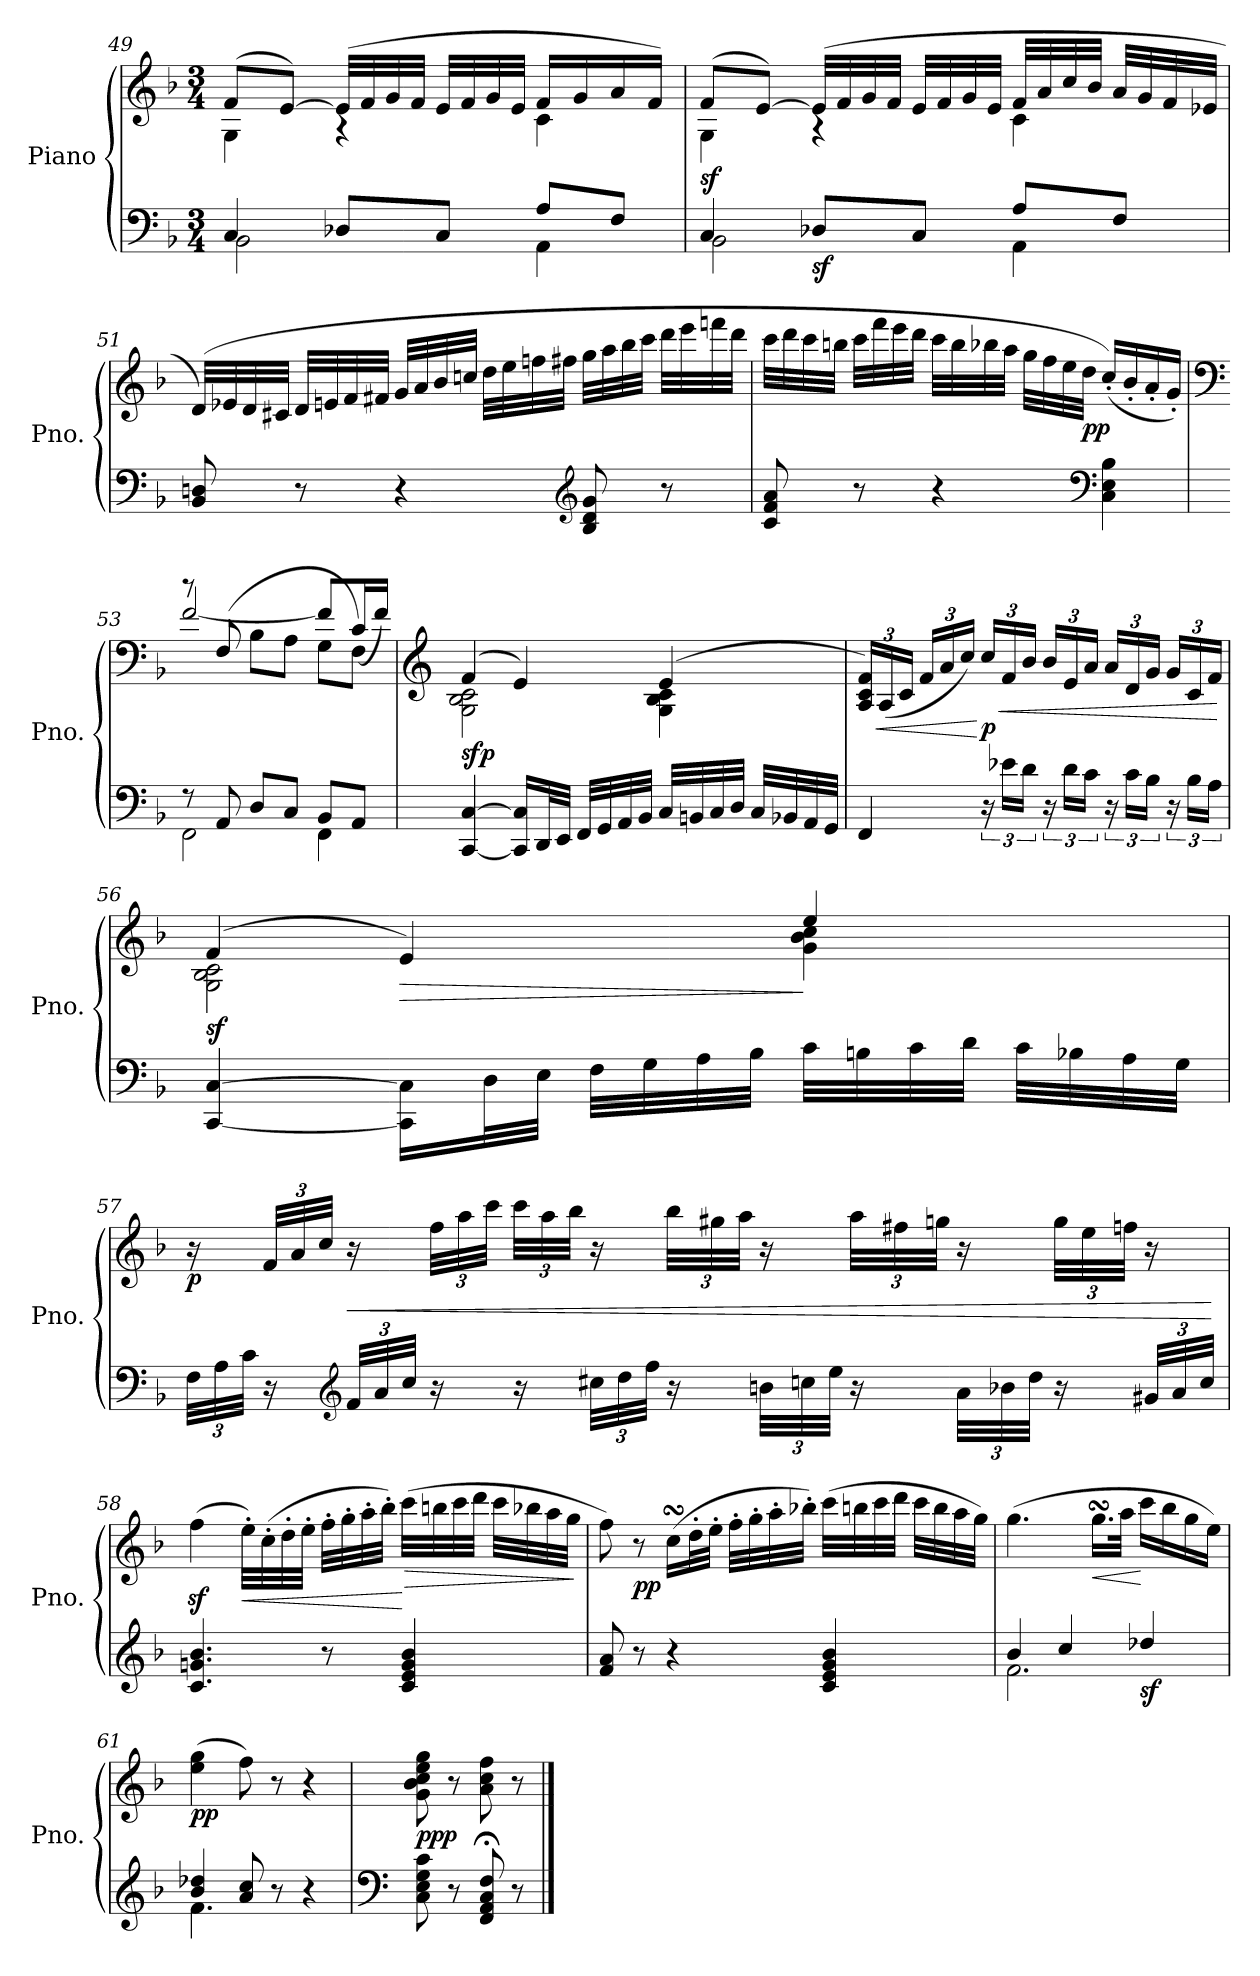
**kern	**kern	**dynam
*part1	*part1	*part1
*staff2	*staff1	*staff1/2
*I"Piano	*	*
*I'Pno.	*	*
*clefF4	*clefG2	*
*k[b-]	*k[b-]	*
*F:	*F:	*
*M3/4	*M3/4	*
=49	=49	=49
*^	*^	*
!	!	!	!	!LO:DY:b=2
!	!	!	!	!LO:DY:n=1:b
4C/	2BB-\	(>8f/L	4G\	sf sf
.	.	[8e/J)	.	.
8D-X/L	.	(>32e/LLL]	4rA	.
.	.	32f/	.	.
.	.	32g/	.	.
.	.	32f/JJJ	.	.
8C/J	.	32e/LLL	.	.
.	.	32f/	.	.
.	.	32g/	.	.
.	.	32e/JJJ	.	.
8A/L	4AA\	16f/LL	4c\	.
.	.	16g/	.	.
8F/J	.	16a/	.	.
.	.	16f/JJ)	.	.
=50	=50	=50	=50	=50
!	!	!	!	!LO:DY:b
4C/	2BB-\	(>8f/L	4G\	sf
.	.	[8e/J)	.	.
!	!	!	!	!LO:DY:b=2
8D-X/L	.	(>32e/LLL]	4rA	sf
.	.	32f/	.	.
.	.	32g/	.	.
.	.	32f/JJJ	.	.
8C/J	.	32e/LLL	.	.
.	.	32f/	.	.
.	.	32g/	.	.
.	.	32e/JJJ	.	.
8A/L	4AA\	32f/LLL	4c\	.
.	.	32a/	.	.
.	.	32cc/	.	.
.	.	32b-/JJJ	.	.
8F/J	.	32a/LLL	.	.
.	.	32g/	.	.
.	.	32f/	.	.
.	.	32e-X/JJJ	.	.
*v	*v	*	*	*
*	*v	*v	*
!!LO:LB:g=z
=51	=51	=51
8BB-/ 8Dn/	(>32d/LLL)	.
.	32e-X/	.
.	32d/	.
.	32c#X/JJJ	.
8r	32d/LLL	.
.	32en/	.
.	32f/	.
.	32f#X/JJJ	.
4r	32g/LLL	.
.	32a/	.
.	32b-/	.
.	32ccn/JJJ	.
.	32dd\LLL	.
.	32ee\	.
.	32ffn\	.
.	32ff#X\JJJ	.
*clefG2	*	*
8B-/ 8d/ 8g/	32gg\LLL	.
.	32aa\	.
.	32bb-\	.
.	32ccc\JJJ	.
8r	32ddd\LLL	.
.	32eee\	.
.	32fffn\	.
.	32ddd\JJJ	.
=52	=52	=52
8c/ 8f/ 8a/	32ccc\LLL	.
.	32ddd\	.
.	32ccc\	.
.	32bbn\JJJ	.
8r	32ccc\LLL	.
.	32fff\	.
.	32eee\	.
.	32ddd\JJJ	.
4r	32ccc\LLL	.
.	32bb\	.
.	32bb-X\	.
.	32aa\JJJ	.
.	32gg\LLL	.
.	32ff\	.
.	32ee\	.
!	!	!LO:DY:b
.	32dd\JJJ	pp
*clefF4	*	*
4C\ 4E\ 4B-\	(<16cc'/LL)	.
.	16b-'/	.
.	16a'/	.
.	16g'/JJ)	.
!!LO:LB:g=z
=53	=53	=53
*	*clefF4	*
*^	*^	*
8r	2FF\	8r	[2f/	.
8AA/	.	(>8F/	.	.
8D/L	.	8B-\L	.	.
8C/J	.	8A\J	.	.
8BB-/L	4FF\	8G\L	8f/L]	.
8AA/J	.	8F\J)	(>16c/L	.
.	.	.	16f/JJ)	.
*v	*v	*	*	*
=54	=54	=54	=54
*	*clefG2	*	*
!	!	!	!LO:DY:b
[4CC/ [4C/	(>4f/	2G\ 2B-\ 2c\	sfp
16CC/] 16C/]LL	4e/)	.	.
32DD/L	.	.	.
32EE/JJJ	.	.	.
32FF/LLL	.	.	.
32GG/	.	.	.
32AA/	.	.	.
32BB-/JJJ	.	.	.
32C/LLL	(>4e/	4G\ 4B-\ 4c\	.
32BBn/	.	.	.
32C/	.	.	.
32D/JJJ	.	.	.
32C/LLL	.	.	.
32BB-X/	.	.	.
32AA/	.	.	.
32GG/JJJ	.	.	.
*	*v	*v	*
=55	=55	=55
*	*Xbrackettup	*
4FF/	24A/ 24c/ 24f/LL)	.
!	!	!LO:HP:b
.	(<24A/	<
.	24c/JJ	.
.	24f/LL	.
.	24a/	.
.	24cc/JJ)	.
!	!	!LO:DY:n=1:b
24r	24cc/LL	[ p
!	!	!LO:HP:b
24e-X\LL	24f/	<
24d\JJ	24b-/JJ	.
24r	24b-/LL	.
24d\LL	24e/	.
24c\JJ	24a/JJ	.
24r	24a/LL	.
24c\LL	24d/	.
24B-\JJ	24g/JJ	.
24r	24g/LL	.
24B-\LL	24c/	.
24A\JJ	24f/JJ	.
.	.	[
!!LO:LB:g=z
=56	=56	=56
*	*^	*
!	!	!	!LO:DY:b
[4CC/ [4C/	(>4f/	2G\ 2B-\ 2c\	sf
!	!	!	!LO:HP:b
16CC\] 16C\]LL	4e/)	.	>
32D\L	.	.	.
32E\JJJ	.	.	.
32F\LLL	.	.	.
32G\	.	.	.
32A\	.	.	.
32B-\JJJ	.	.	.
32c\LLL	4ee/	4g\ 4b-\ 4cc\	]
32Bn\	.	.	.
32c\	.	.	.
32d\JJJ	.	.	.
32c\LLL	.	.	.
32B-X\	.	.	.
32A\	.	.	.
32G\JJJ	.	.	.
*	*v	*v	*
=57	=57	=57
*Xbrackettup	*	*
!	!	!LO:DY:b
48F\LLL	16r	p
48A\	.	.
48c\JJJ	.	.
16r	48f/LLL	.
.	48a/	.
.	48cc/JJJ	.
*clefG2	*	*
!	!	!LO:HP:b
48f/LLL	16r	<
48a/	.	.
48cc/JJJ	.	.
16r	48ff\LLL	.
.	48aa\	.
.	48ccc\JJJ	.
16r	48ccc\LLL	.
.	48aa\	.
.	48bb-\JJJ	.
48cc#X\LLL	16r	.
48dd\	.	.
48ff\JJJ	.	.
16r	48bb-\LLL	.
.	48gg#X\	.
.	48aa\JJJ	.
48bn\LLL	16r	.
48ccn\	.	.
48ee\JJJ	.	.
16r	48aa\LLL	.
.	48ff#X\	.
.	48ggn\JJJ	.
48a\LLL	16r	.
48b-X\	.	.
48dd\JJJ	.	.
16r	48gg\LLL	.
.	48ee\	.
.	48ffn\JJJ	.
48g#X/LLL	16r	.
48a/	.	.
48cc/JJJ	.	.
.	.	[
!!LO:LB:g=z
=58	=58	=58
4.c/ 4.gn/ 4.b-/	(>4ffz<\	.
!	!	!LO:HP:b
.	32ee'\LLL)	<
.	(>32cc'\	.
.	32dd'\	.
.	32ee'\JJJ	.
8r	32ff'\LLL	.
.	32gg'\	.
.	32aa'\	.
.	32bb-'\JJJ)	.
!	!	!LO:HP:n=1:b
4c/ 4e/ 4g/ 4b-/	(>32ccc\LLL	[ >
.	32bbn\	.
.	32ccc\	.
.	32ddd\JJJ	.
.	32ccc\LLL	.
.	32bb-X\	.
.	32aa\	.
.	32gg\JJJ	.
.	.	]
=59	=59	=59
8f/ 8a/	8ff\)	.
!	!	!LO:DY:b
8r	8r	pp
4r	(>16ccsSSS\LL	.
.	32dd'\L	.
.	32ee'\JJJ	.
.	32ff'\LLL	.
.	32gg'\	.
.	32aa'\	.
.	32bb-X'\JJJ)	.
4c/ 4e/ 4g/ 4b-/	(>32ccc\LLL	.
.	32bbn\	.
.	32ccc\	.
.	32ddd\JJJ	.
.	32ccc\LLL	.
.	32bb\	.
.	32aa\	.
.	32gg\JJJ)	.
=60	=60	=60
*^	*	*
4b-/	2.f\	(>4.gg\	.
4cc/	.	.	.
!	!	!	!LO:HP:b
.	.	16.ggsSSS\LL	<
.	.	32aa\JJk	.
!	!	!	!LO:DY:n=1:b=2
4dd-X/	.	16ccc\LL	[ sf
.	.	16bb-\	.
.	.	16gg\	.
.	.	16ee\JJ)	.
=61	=61	=61	=61
!	!	!	!LO:DY:b
4b-/ 4dd-X/	4.f\	(>4ee\ 4gg\	pp
8a/ 8cc/	.	8ff\)	.
8r	4.ryy	8r	.
4r	.	4r	.
*v	*v	*	*
!!LO:LB:g=z
=62	=62	=62
*clefF4	*	*
!	!	!LO:DY:b
8C\ 8E\ 8G\ 8c\	8g\ 8b-\ 8cc\ 8ee\ 8gg\	ppp
8r	8r	.
8FF/;< 8AA/;< 8C/;< 8F/;<	8a\ 8cc\ 8ff\	.
8r	8r	.
==	==	==
*-	*-	*-
